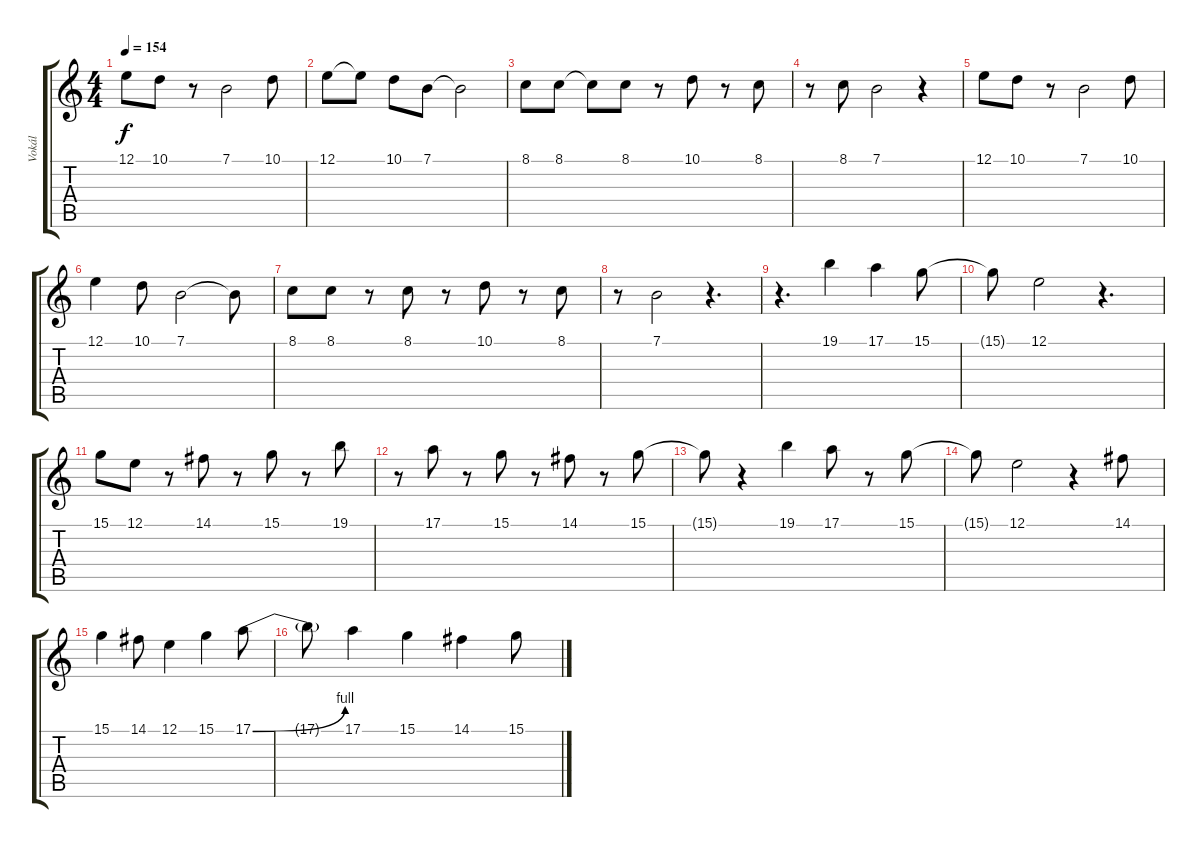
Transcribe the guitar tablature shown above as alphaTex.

\track ("Vokál" "Vokál") {instrument lead6voice}
\staff {score tabs}
\tuning (E4 B3 G3 D3 A2 E2) {hide}
\ts (4 4)
\tempo 154
\clef g2
\ks c
12.1.8{dy f} 10.1.8 r.8 7.1.2 10.1.8 |
12.1.8 12.1{t}.8 10.1.8 7.1.8 7.1{t}.2 |
8.1.8 8.1.8 8.1{t}.8 8.1.8 r.8 10.1.8 r.8 8.1.8 |
r.8 8.1.8 7.1.2 r.4 |
12.1.8 10.1.8 r.8 7.1.2 10.1.8 |
12.1.4 10.1.8 7.1.2 7.1{t}.8 |
8.1.8 8.1.8 r.8 8.1.8 r.8 10.1.8 r.8 8.1.8 |
r.8 7.1.2 r.4{d} |
r.4{d} 19.1.4 17.1.4 15.1.8 |
15.1{t}.8 12.1.2 r.4{d} |
15.1.8 12.1.8 r.8 14.1.8 r.8 15.1.8 r.8 19.1.8 |
r.8 17.1.8 r.8 15.1.8 r.8 14.1.8 r.8 15.1.8 |
15.1{t}.8 r.4 19.1.4 17.1.8 r.8 15.1.8 |
15.1{t}.8 12.1.2 r.4 14.1.8 |
15.1.4 14.1.8 12.1.4 15.1.4 17.1{be (bend 0 0 60 4)}.8 |
17.1{t}.8 17.1.4 15.1.4 14.1.4 15.1.8
